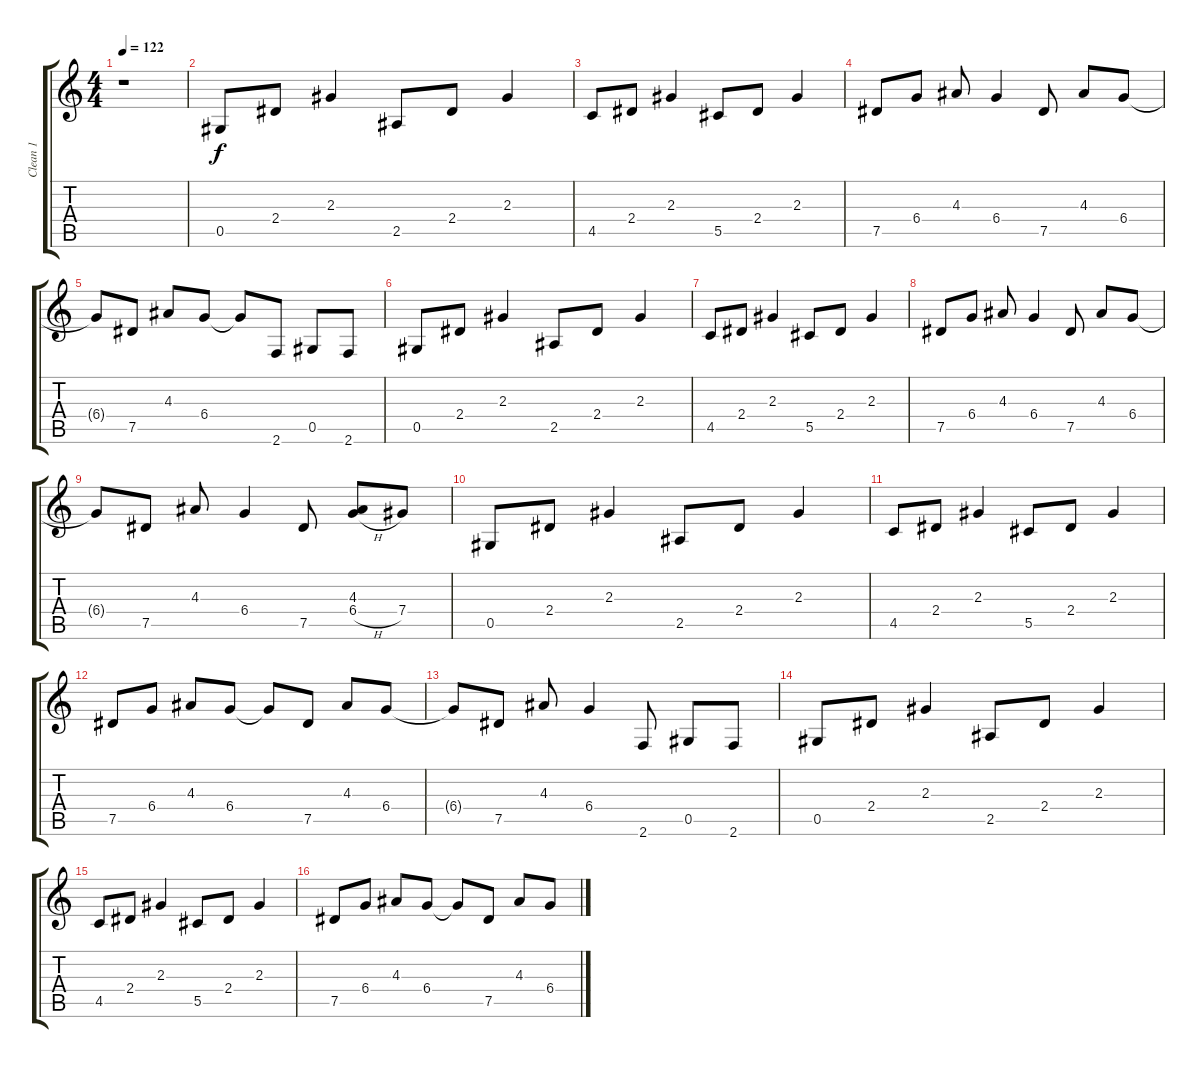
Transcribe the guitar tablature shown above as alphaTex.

\track ("Clean 1" "Clean 1") {instrument acousticguitarsteel}
\staff {score tabs}
\tuning (Eb4 Bb3 Gb3 Db3 Ab2 Eb2) {hide}
\ts (4 4)
\tempo 122
\clef g2
\ks c
r.1{dy f} |
0.5.8 2.4.8 2.3.4 2.5.8 2.4.8 2.3.4 |
4.5.8 2.4.8 2.3.4 5.5.8 2.4.8 2.3.4 |
7.5.8 6.4.8 4.3.8 6.4.4 7.5.8 4.3.8 6.4.8 |
6.4{t}.8 7.5.8 4.3.8 6.4.8 6.4{t}.8 2.6.8 0.5.8 2.6.8 |
0.5.8 2.4.8 2.3.4 2.5.8 2.4.8 2.3.4 |
4.5.8 2.4.8 2.3.4 5.5.8 2.4.8 2.3.4 |
7.5.8 6.4.8 4.3.8 6.4.4 7.5.8 4.3.8 6.4.8 |
6.4{t}.8 7.5.8 4.3.8 6.4.4 7.5.8 (4.3 6.4{h}).8 7.4.8 |
0.5.8 2.4.8 2.3.4 2.5.8 2.4.8 2.3.4 |
4.5.8 2.4.8 2.3.4 5.5.8 2.4.8 2.3.4 |
7.5.8 6.4.8 4.3.8 6.4.8 6.4{t}.8 7.5.8 4.3.8 6.4.8 |
6.4{t}.8 7.5.8 4.3.8 6.4.4 2.6.8 0.5.8 2.6.8 |
0.5.8 2.4.8 2.3.4 2.5.8 2.4.8 2.3.4 |
4.5.8 2.4.8 2.3.4 5.5.8 2.4.8 2.3.4 |
7.5.8 6.4.8 4.3.8 6.4.8 6.4{t}.8 7.5.8 4.3.8 6.4.8
